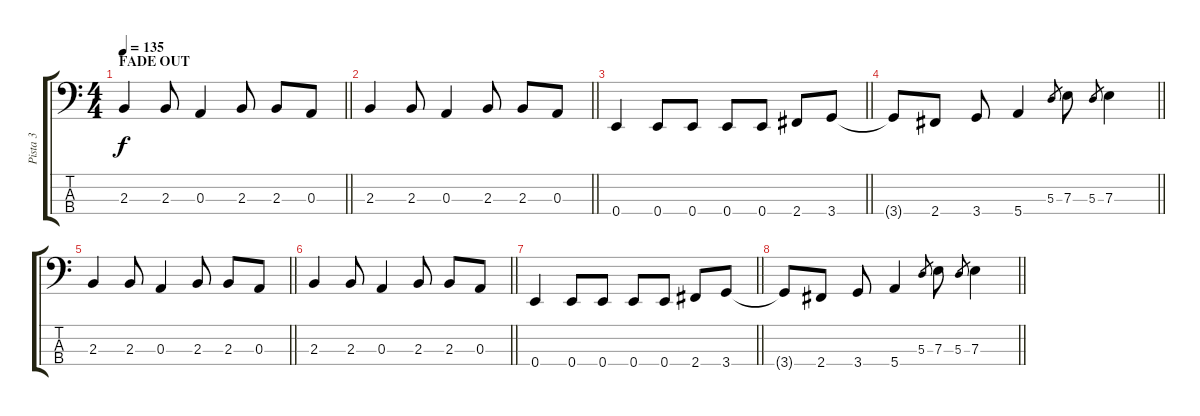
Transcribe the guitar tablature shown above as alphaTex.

\track ("Pista 3" "Pista 3") {instrument electricbassfinger}
\staff {score tabs}
\tuning (G2 D2 A1 E1) {hide}
\ts (4 4)
\section ("" "FADE OUT")
\tempo 135
\clef f4
\barLineRight lightlight
\ks c
2.3.4{dy f} 2.3.8 0.3.4 2.3.8 2.3.8 0.3.8 |
\barLineRight lightlight
2.3.4 2.3.8 0.3.4 2.3.8 2.3.8 0.3.8 |
\barLineRight lightlight
0.4.4 0.4.8 0.4.8 0.4.8 0.4.8 2.4.8 3.4.8 |
\barLineRight lightlight
3.4{t}.8 2.4.8 3.4.8 5.4.4 5.3.8{gr} 7.3.8 5.3.8{gr} 7.3.4 |
\barLineRight lightlight
2.3.4 2.3.8 0.3.4 2.3.8 2.3.8 0.3.8 |
\barLineRight lightlight
2.3.4 2.3.8 0.3.4 2.3.8 2.3.8 0.3.8 |
\barLineRight lightlight
0.4.4 0.4.8 0.4.8 0.4.8 0.4.8 2.4.8 3.4.8 |
\barLineRight lightlight
3.4{t}.8 2.4.8 3.4.8 5.4.4 5.3.8{gr} 7.3.8 5.3.8{gr} 7.3.4
